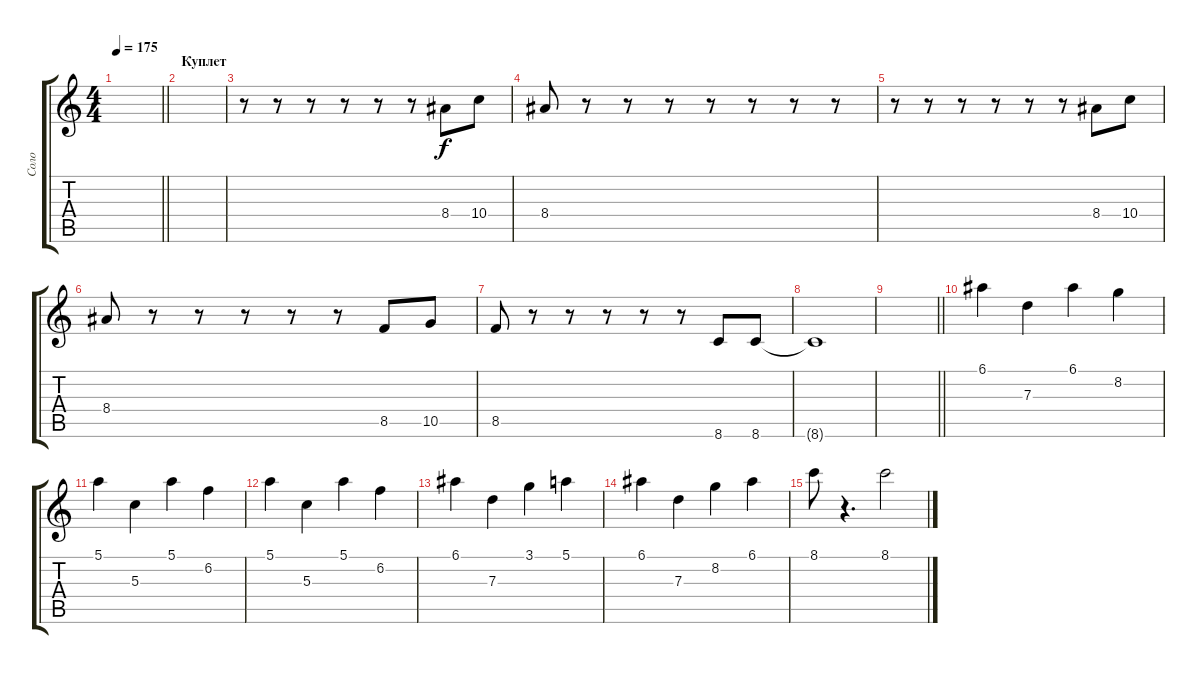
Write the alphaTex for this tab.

\track ("Соло" "Соло") {instrument electricguitarclean}
\staff {score tabs}
\tuning (E4 B3 G3 D3 A2 E2) {hide}
\ts (4 4)
\tempo 175
\clef g2
\barLineRight lightlight
\ks c
|
\section ("" "Куплет")
|
r.8 r.8 r.8 r.8 r.8 r.8 8.4.8 10.4.8 |
8.4.8 r.8 r.8 r.8 r.8 r.8 r.8 r.8 |
r.8 r.8 r.8 r.8 r.8 r.8 8.4.8 10.4.8 |
8.4.8 r.8 r.8 r.8 r.8 r.8 8.5.8 10.5.8 |
8.5.8 r.8 r.8 r.8 r.8 r.8 8.6.8 8.6.8 |
8.6{t}.1 |
\barLineRight lightlight
|
\section ("" " ")
6.1.4 7.3.4 6.1.4 8.2.4 |
5.1.4 5.3.4 5.1.4 6.2.4 |
5.1.4 5.3.4 5.1.4 6.2.4 |
6.1.4 7.3.4 3.1.4 5.1.4 |
6.1.4 7.3.4 8.2.4 6.1.4 |
8.1.8 r.4{d} 8.1.2
